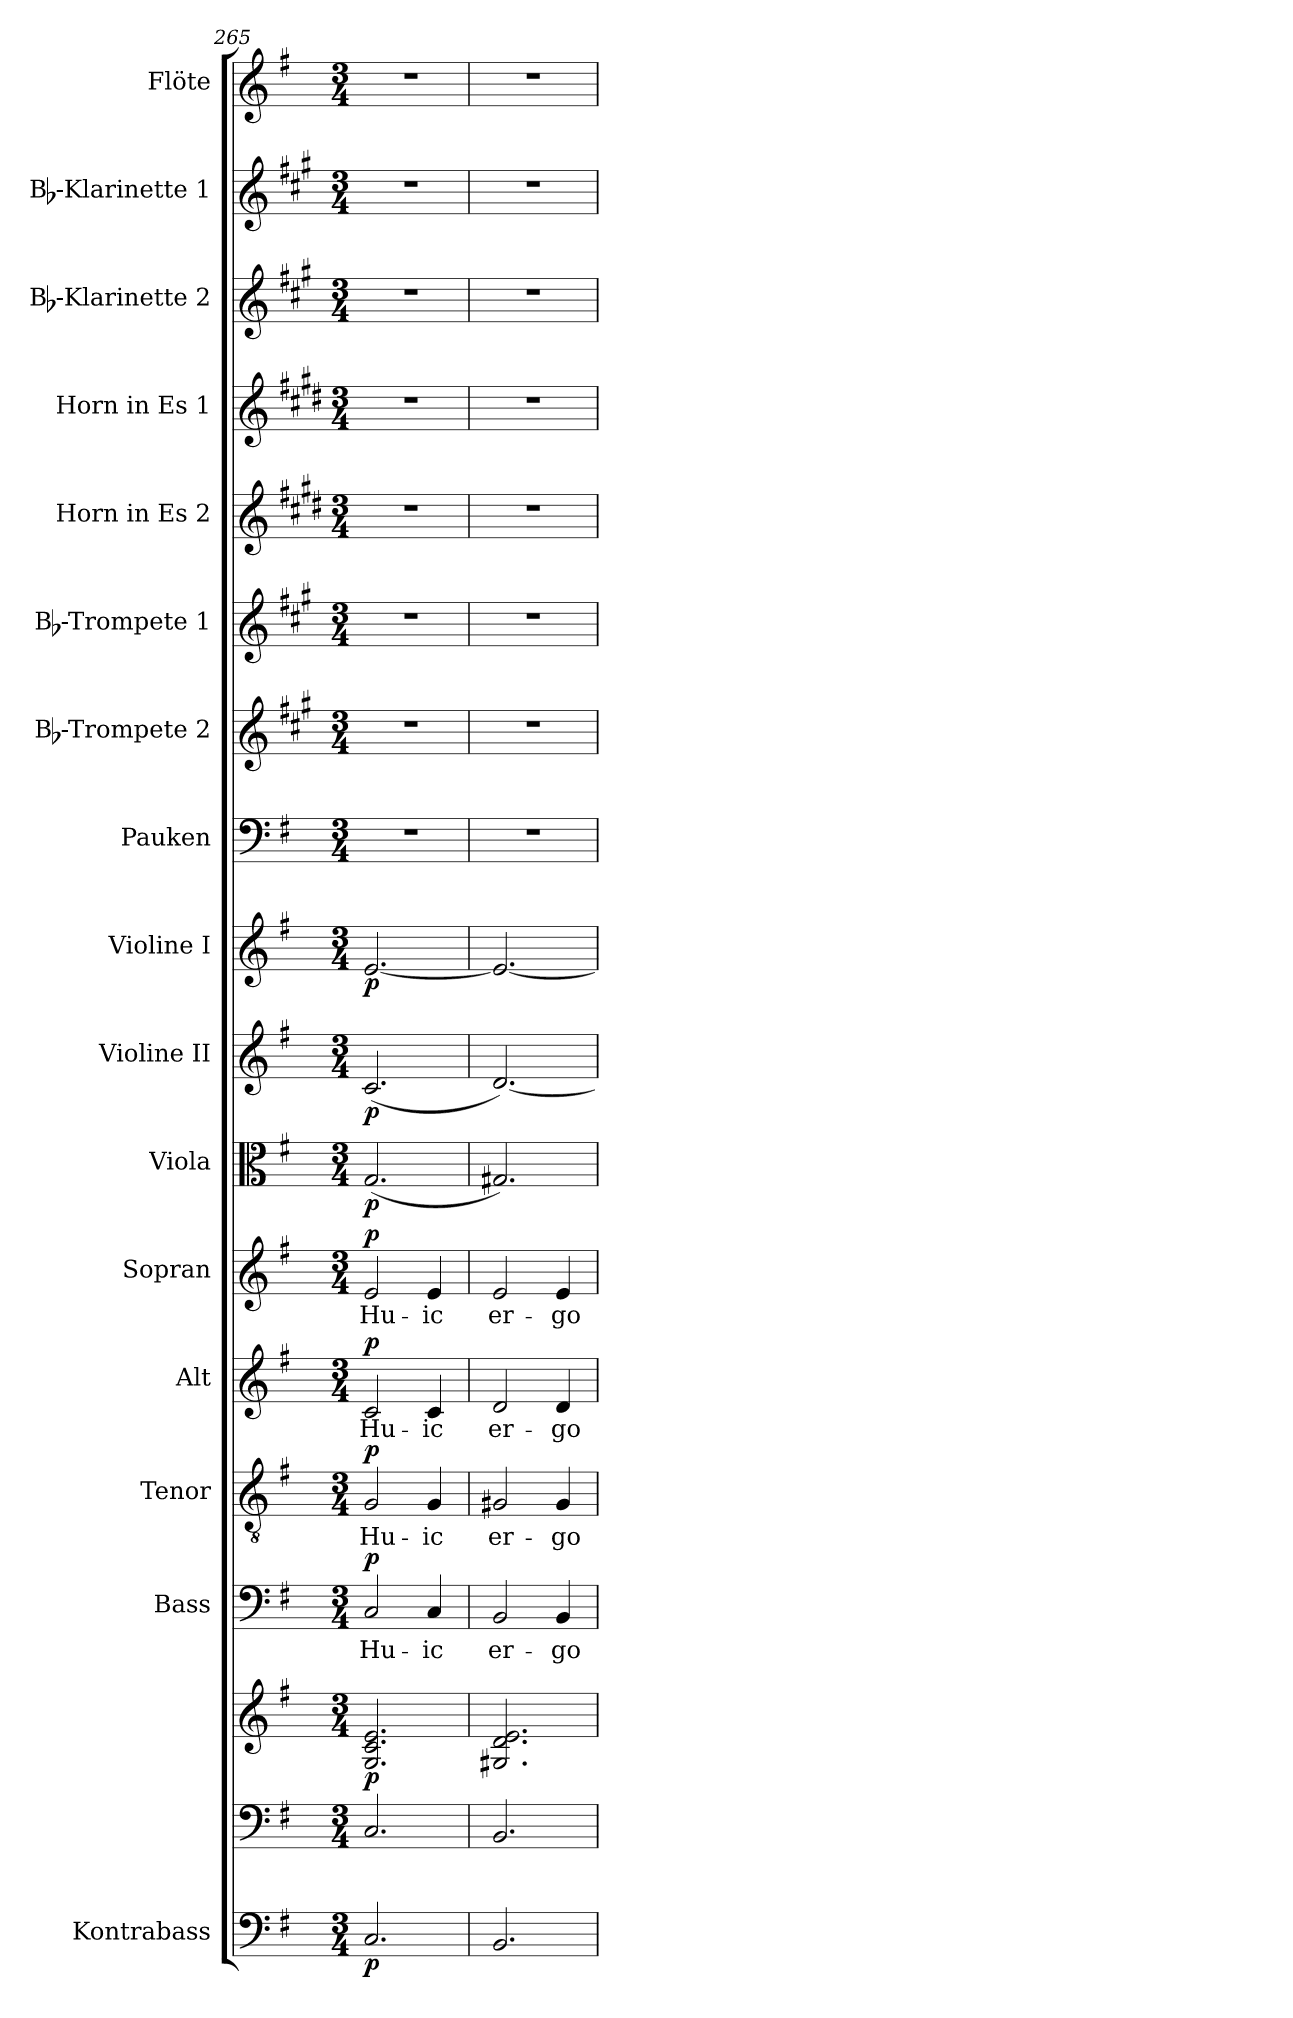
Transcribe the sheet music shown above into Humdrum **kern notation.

**kern	**dynam	**kern	**kern	**dynam	**kern	**text	**dynam	**kern	**text	**dynam	**kern	**text	**dynam	**kern	**text	**dynam	**kern	**dynam	**kern	**dynam	**kern	**dynam	**kern	**kern	**kern	**kern	**kern	**kern	**kern	**kern
*part17	*part17	*part16	*part16	*part16	*part15	*part15	*part15	*part14	*part14	*part14	*part13	*part13	*part13	*part12	*part12	*part12	*part11	*part11	*part10	*part10	*part9	*part9	*part8	*part7	*part6	*part5	*part4	*part3	*part2	*part1
*staff18	*staff18	*staff17	*staff16	*staff16/17	*staff15	*staff15	*staff15	*staff14	*staff14	*staff14	*staff13	*staff13	*staff13	*staff12	*staff12	*staff12	*staff11	*staff11	*staff10	*staff10	*staff9	*staff9	*staff8	*staff7	*staff6	*staff5	*staff4	*staff3	*staff2	*staff1
*I"Kontrabass	*	*	*	*	*I"Bass	*	*	*I"Tenor	*	*	*I"Alt	*	*	*I"Sopran	*	*	*I"Viola	*	*I"Violine II	*	*I"Violine I	*	*I"Pauken	*I"Bb-Trompete 2	*I"Bb-Trompete 1	*I"Horn in Es 2	*I"Horn in Es 1	*I"Bb-Klarinette 2	*I"Bb-Klarinette 1	*I"Flöte
*I'Kb.	*	*	*	*	*I'B.	*	*	*I'T.	*	*	*I'A.	*	*	*I'S.	*	*	*I'Vla.	*	*I'Vl. II	*	*I'Vl. I	*	*I'Pk.	*I'Bb Trp. 2	*I'Bb Trp. 1	*	*	*I'Bb Kl. 2	*I'Bb Kl. 1	*I'Fl.
*clefF4	*	*clefF4	*clefG2	*	*clefF4	*	*	*clefGv2	*	*	*clefG2	*	*	*clefG2	*	*	*clefC3	*	*clefG2	*	*clefG2	*	*clefF4	*clefG2	*clefG2	*clefG2	*clefG2	*clefG2	*clefG2	*clefG2
*ITrd7c12	*	*	*	*	*	*	*	*	*	*	*	*	*	*	*	*	*	*	*	*	*	*	*	*ITrd1c2	*ITrd1c2	*ITrd5c9	*ITrd5c9	*ITrd1c2	*ITrd1c2	*
*k[f#]	*	*k[f#]	*k[f#]	*	*k[f#]	*	*	*k[f#]	*	*	*k[f#]	*	*	*k[f#]	*	*	*k[f#]	*	*k[f#]	*	*k[f#]	*	*k[f#]	*k[f#]	*k[f#]	*k[f#]	*k[f#]	*k[f#]	*k[f#]	*k[f#]
*G:	*	*G:	*G:	*	*G:	*	*	*G:	*	*	*G:	*	*	*G:	*	*	*G:	*	*G:	*	*G:	*	*G:	*G:	*G:	*G:	*G:	*G:	*G:	*G:
*M3/4	*	*M3/4	*M3/4	*	*M3/4	*	*	*M3/4	*	*	*M3/4	*	*	*M3/4	*	*	*M3/4	*	*M3/4	*	*M3/4	*	*M3/4	*M3/4	*M3/4	*M3/4	*M3/4	*M3/4	*M3/4	*M3/4
=265	=265	=265	=265	=265	=265	=265	=265	=265	=265	=265	=265	=265	=265	=265	=265	=265	=265	=265	=265	=265	=265	=265	=265	=265	=265	=265	=265	=265	=265	=265
!	!LO:DY:b	!	!	!LO:DY:b	!	!LO:LY:b	!LO:DY:a	!	!LO:LY:b	!LO:DY:a	!	!LO:LY:b	!LO:DY:a	!	!LO:LY:b	!LO:DY:a	!	!LO:DY:b	!	!LO:DY:b	!	!LO:DY:b	!	!	!	!	!	!	!	!
2.CC/	p	2.C/	2.G/ 2.c/ 2.e/	p	2C/	Hu-	p	2G/	Hu-	p	2c/	Hu-	p	2e/	Hu-	p	(<2.G/	p	(<2.c/	p	[2.e/	p	2.r	2.r	2.r	2.r	2.r	2.r	2.r	2.r
!	!	!	!	!	!	!LO:LY:b	!	!	!LO:LY:b	!	!	!LO:LY:b	!	!	!LO:LY:b	!	!	!	!	!	!	!	!	!	!	!	!	!	!	!
.	.	.	.	.	4C/	-ic	.	4G/	-ic	.	4c/	-ic	.	4e/	-ic	.	.	.	.	.	.	.	.	.	.	.	.	.	.	.
=266	=266	=266	=266	=266	=266	=266	=266	=266	=266	=266	=266	=266	=266	=266	=266	=266	=266	=266	=266	=266	=266	=266	=266	=266	=266	=266	=266	=266	=266	=266
!	!	!	!	!	!	!LO:LY:b	!	!	!LO:LY:b	!	!	!LO:LY:b	!	!	!LO:LY:b	!	!	!	!	!	!	!	!	!	!	!	!	!	!	!
2.BBB/	.	2.BB/	2.G#X/ 2.d/ 2.e/	.	2BB/	er-	.	2G#X/	er-	.	2d/	er-	.	2e/	er-	.	2.G#X/)	.	[2.d/)	.	2.e/_	.	2.r	2.r	2.r	2.r	2.r	2.r	2.r	2.r
!	!	!	!	!	!	!LO:LY:b	!	!	!LO:LY:b	!	!	!LO:LY:b	!	!	!LO:LY:b	!	!	!	!	!	!	!	!	!	!	!	!	!	!	!
.	.	.	.	.	4BB/	-go	.	4G#/	-go	.	4d/	-go	.	4e/	-go	.	.	.	.	.	.	.	.	.	.	.	.	.	.	.
=	=	=	=	=	=	=	=	=	=	=	=	=	=	=	=	=	=	=	=	=	=	=	=	=	=	=	=	=	=	=
*-	*-	*-	*-	*-	*-	*-	*-	*-	*-	*-	*-	*-	*-	*-	*-	*-	*-	*-	*-	*-	*-	*-	*-	*-	*-	*-	*-	*-	*-	*-
